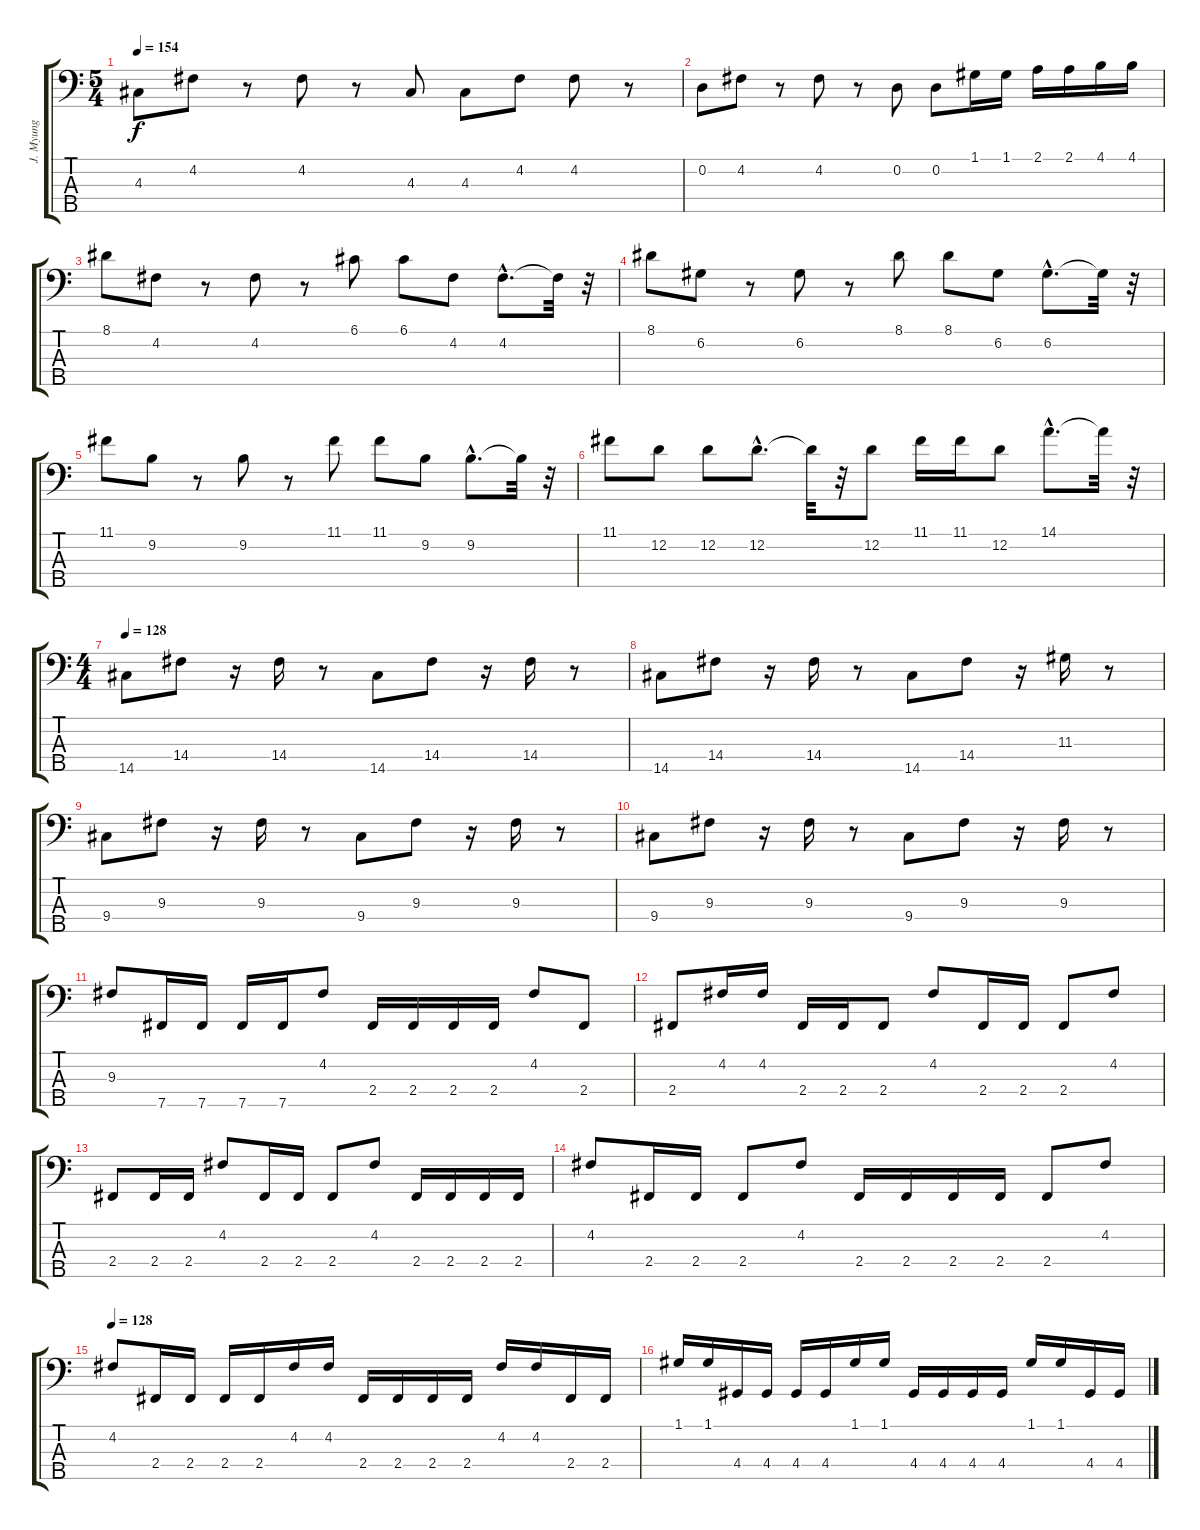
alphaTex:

\track ("J. Myung" "J. Myung") {instrument electricbassfinger}
\staff {score tabs}
\tuning (G2 D2 A1 E1 B0) {hide}
\ts (5 4)
\tempo 154
\clef f4
\ks c
4.3.8{dy f} 4.2.8 r.8 4.2.8 r.8 4.3.8 4.3.8 4.2.8 4.2.8 r.8 |
0.2.8 4.2.8 r.8 4.2.8 r.8 0.2.8 0.2.8 1.1.16 1.1.16 2.1.16 2.1.16 4.1.16 4.1.16 |
8.1.8 4.2.8 r.8 4.2.8 r.8 6.1.8 6.1.8 4.2.8 4.2{hac}.8{d} 4.2{t}.32 r.32 |
8.1.8 6.2.8 r.8 6.2.8 r.8 8.1.8 8.1.8 6.2.8 6.2{hac}.8{d} 6.2{t}.32 r.32 |
11.1.8 9.2.8 r.8 9.2.8 r.8 11.1.8 11.1.8 9.2.8 9.2{hac}.8{d} 9.2{t}.32 r.32 |
11.1.8 12.2.8 12.2.8 12.2{hac}.8{d} 12.2{t}.32 r.32 12.2.8 11.1.16 11.1.16 12.2.8 14.1{hac}.8{d} 14.1{t}.32 r.32 |
\ts (4 4)
\tempo 128
14.5.8 14.4.8 r.16 14.4.16 r.8 14.5.8 14.4.8 r.16 14.4.16 r.8 |
14.5.8 14.4.8 r.16 14.4.16 r.8 14.5.8 14.4.8 r.16 11.3.16 r.8 |
9.4.8 9.3.8 r.16 9.3.16 r.8 9.4.8 9.3.8 r.16 9.3.16 r.8 |
9.4.8 9.3.8 r.16 9.3.16 r.8 9.4.8 9.3.8 r.16 9.3.16 r.8 |
9.3.8 7.5.16 7.5.16 7.5.16 7.5.16 4.2.8 2.4.16 2.4.16 2.4.16 2.4.16 4.2.8 2.4.8 |
2.4.8 4.2.16 4.2.16 2.4.16 2.4.16 2.4.8 4.2.8 2.4.16 2.4.16 2.4.8 4.2.8 |
2.4.8 2.4.16 2.4.16 4.2.8 2.4.16 2.4.16 2.4.8 4.2.8 2.4.16 2.4.16 2.4.16 2.4.16 |
4.2.8 2.4.16 2.4.16 2.4.8 4.2.8 2.4.16 2.4.16 2.4.16 2.4.16 2.4.8 4.2.8 |
\tempo 128
4.2.8 2.4.16 2.4.16 2.4.16 2.4.16 4.2.16 4.2.16 2.4.16 2.4.16 2.4.16 2.4.16 4.2.16 4.2.16 2.4.16 2.4.16 |
1.1.16 1.1.16 4.4.16 4.4.16 4.4.16 4.4.16 1.1.16 1.1.16 4.4.16 4.4.16 4.4.16 4.4.16 1.1.16 1.1.16 4.4.16 4.4.16
